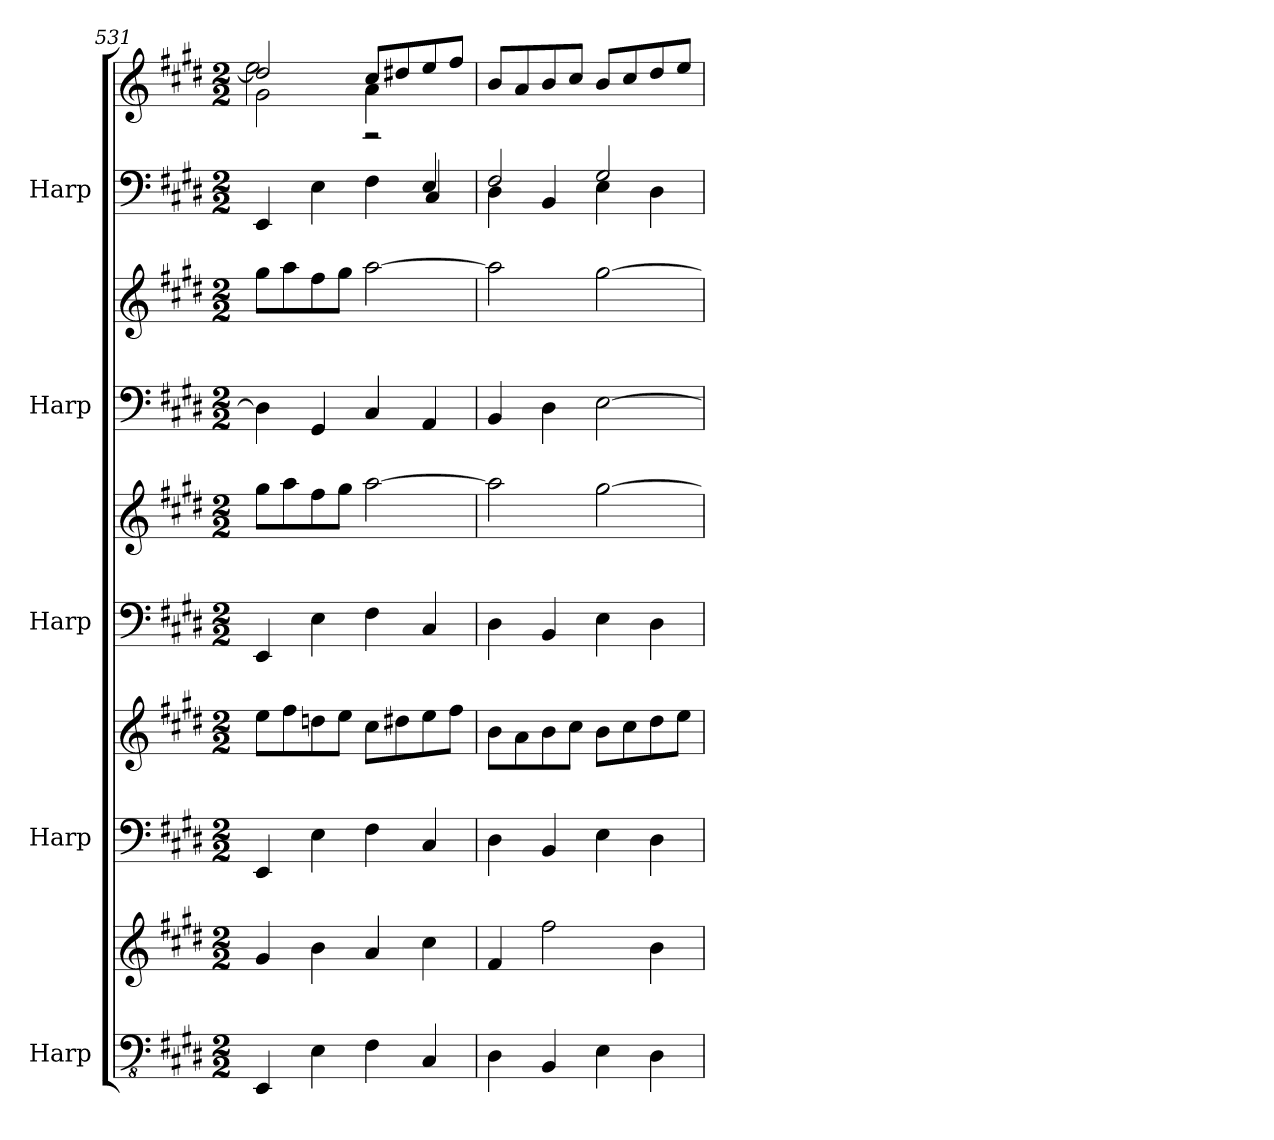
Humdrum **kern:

**kern	**kern	**kern	**kern	**kern	**kern	**kern	**kern	**kern	**kern
*part5	*part5	*part4	*part4	*part3	*part3	*part2	*part2	*part1	*part1
*staff10	*staff9	*staff8	*staff7	*staff6	*staff5	*staff4	*staff3	*staff2	*staff1
*I"Harp	*	*I"Harp	*	*I"Harp	*	*I"Harp	*	*I"Harp	*
*I'Hp	*	*I'Hp	*	*I'Hp	*	*I'Hp	*	*I'Hp	*
!!LO:PB:g=z
*clefFv4	*clefG2	*clefF4	*clefG2	*clefF4	*clefG2	*clefF4	*clefG2	*clefF4	*clefG2
*k[f#c#g#d#]	*k[f#c#g#d#]	*k[f#c#g#d#]	*k[f#c#g#d#]	*k[f#c#g#d#]	*k[f#c#g#d#]	*k[f#c#g#d#]	*k[f#c#g#d#]	*k[f#c#g#d#]	*k[f#c#g#d#]
*M2/2	*M2/2	*M2/2	*M2/2	*M2/2	*M2/2	*M2/2	*M2/2	*M2/2	*M2/2
=531	=531	=531	=531	=531	=531	=531	=531	=531	=531
*	*	*	*	*	*	*	*	*^	*^
*	*	*	*	*	*	*	*	*	*	*	*^
4EEE/	4g#/	4EE/	8ee\L	4EE/	8gg#\L	4D\]	8gg#\L	2.ryy	4EE/	2dd/]	2g#\	2ee\
.	.	.	8ff#\	.	8aa\	.	8aa\	.	.	.	.	.
4EE\	4b\	4E\	8ddn\	4E\	8ff#\	4GG#/	8ff#\	.	4E\	.	.	.
.	.	.	8ee\J	.	8gg#\J	.	8gg#\J	.	.	.	.	.
4FF#\	4a/	4F#\	8cc#\L	4F#\	[2aa\	4C#/	[2aa\	.	4F#\	8cc#/L	4a\	2rF
.	.	.	8dd#X\	.	.	.	.	.	.	8dd#X/	.	.
4CC#/	4cc#\	4C#/	8ee\	4C#/	.	4AA/	.	4E/	4C#/	8ee/	4ryy	.
.	.	.	8ff#\J	.	.	.	.	.	.	8ff#/J	.	.
*	*	*	*	*	*	*	*	*	*	*v	*v	*v
=532	=532	=532	=532	=532	=532	=532	=532	=532	=532	=532
4DD#\	4f#/	4D#\	8b\L	4D#\	2aa\]	4BB/	2aa\]	2F#/	4D#\	8b/L
.	.	.	8a\	.	.	.	.	.	.	8a/
4BBB/	2ff#\	4BB/	8b\	4BB/	.	4D#\	.	.	4BB/	8b/
.	.	.	8cc#\J	.	.	.	.	.	.	8cc#/J
4EE\	.	4E\	8b\L	4E\	[2gg#\	[2E\	[2gg#\	2G#/	4E\	8b/L
.	.	.	8cc#\	.	.	.	.	.	.	8cc#/
4DD#\	4b\	4D#\	8dd#\	4D#\	.	.	.	.	4D#\	8dd#/
.	.	.	8ee\J	.	.	.	.	.	.	8ee/J
*	*	*	*	*	*	*	*	*v	*v	*
=	=	=	=	=	=	=	=	=	=
*-	*-	*-	*-	*-	*-	*-	*-	*-	*-
